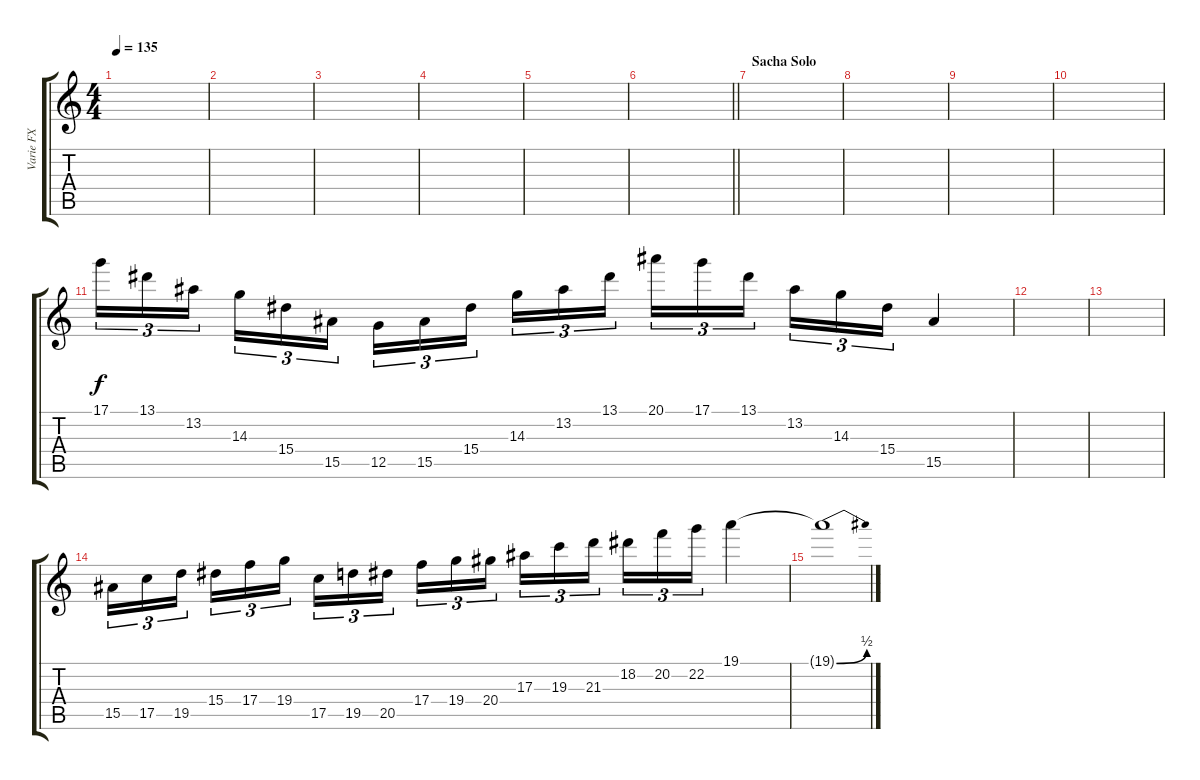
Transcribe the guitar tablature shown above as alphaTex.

\track ("Varie FX" "Varie FX") {instrument distortionguitar}
\staff {score tabs}
\tuning (D4 A3 F3 C3 G2 D2) {hide}
\ts (4 4)
\tempo 135
\clef g2
\ks c
|
|
|
|
|
\barLineRight lightlight
|
\section ("" "Sacha Solo")
|
|
|
|
17.1.16{tu (3 2)} 13.1.16{tu (3 2)} 13.2.16{tu (3 2) beam splitsecondary} 14.3.16{tu (3 2)} 15.4.16{tu (3 2)} 15.5.16{tu (3 2)} 12.5.16{tu (3 2)} 15.5.16{tu (3 2)} 15.4.16{tu (3 2) beam splitsecondary} 14.3.16{tu (3 2)} 13.2.16{tu (3 2)} 13.1.16{tu (3 2)} 20.1.16{tu (3 2)} 17.1.16{tu (3 2)} 13.1.16{tu (3 2) beam splitsecondary} 13.2.16{tu (3 2)} 14.3.16{tu (3 2)} 15.4.16{tu (3 2)} 15.5.4 |
|
|
15.5.16{tu (3 2)} 17.5.16{tu (3 2)} 19.5.16{tu (3 2) beam splitsecondary} 15.4.16{tu (3 2)} 17.4.16{tu (3 2)} 19.4.16{tu (3 2)} 17.5.16{tu (3 2)} 19.5.16{tu (3 2)} 20.5.16{tu (3 2) beam splitsecondary} 17.4.16{tu (3 2)} 19.4.16{tu (3 2)} 20.4.16{tu (3 2)} 17.3.16{tu (3 2)} 19.3.16{tu (3 2)} 21.3.16{tu (3 2) beam splitsecondary} 18.2.16{tu (3 2)} 20.2.16{tu (3 2)} 22.2.16{tu (3 2)} 19.1.4 |
19.1{be (bend 0 0 60 2) t}.1
